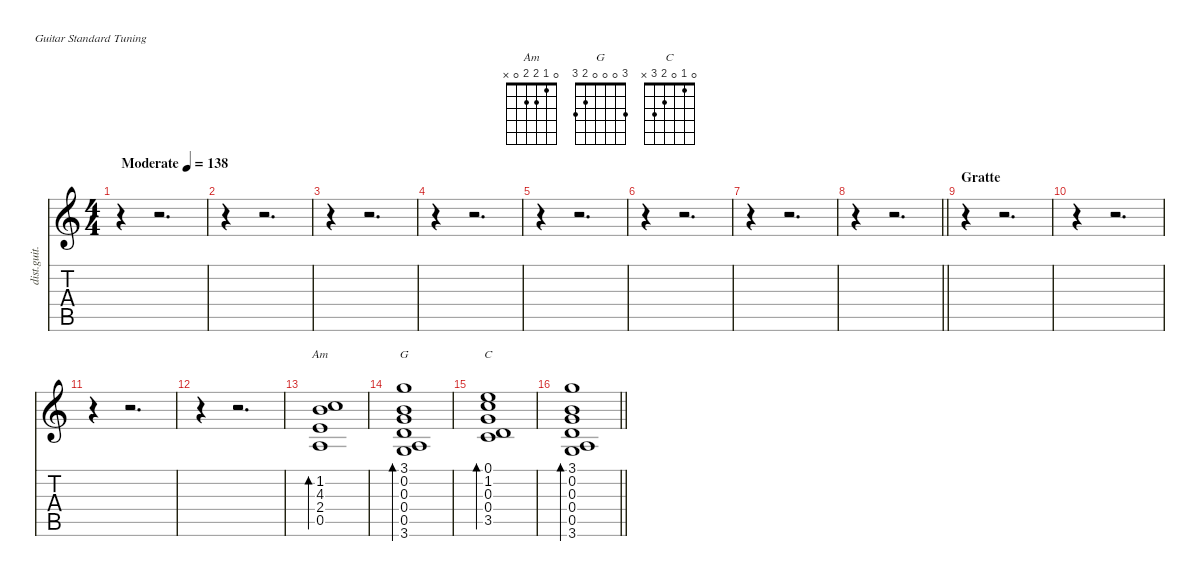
\defaultSystemsLayout 4
\hideDynamics
\bracketExtendMode nobrackets
\track ("Sylvain" "dist.guit.") {instrument distortionguitar}
\staff {score tabs}
\tuning (E4 B3 G3 D3 A2 E2)
\chord ("Am" 0 1 2 2 0 x) {showfingering false}
\chord ("G" 3 0 0 0 2 3) {showfingering false}
\chord ("C" 0 1 0 2 3 x) {showfingering false}
\ts (4 4)
\beaming (8 2 2 2 2)
\tempo (138 "Moderate")
\clef g2
\ks aminor
r.4{dy mf instrument distortionguitar beam Down} r.2{d beam Down} |
r.4{beam Down} r.2{d beam Down} |
r.4{beam Down} r.2{d beam Down} |
r.4{beam Down} r.2{d beam Down} |
r.4{beam Down} r.2{d beam Down} |
r.4{beam Down} r.2{d beam Down} |
r.4{beam Down} r.2{d beam Down} |
\barLineRight lightlight
r.4{beam Down} r.2{d beam Down} |
\section ("" "Gratte")
r.4{beam Down} r.2{d beam Down} |
r.4{beam Down} r.2{d beam Down} |
r.4{beam Down} r.2{d beam Down} |
r.4{beam Down} r.2{d beam Down} |
(0.5 2.4 4.3 1.2).1{bd 227 ch "Am" instrument electricguitarclean beam Up} |
(3.6 0.5 0.4 0.3 0.2 3.1).1{bd 227 ch "G" beam Up} |
(3.5 0.4 0.3 1.2 0.1).1{bd 248 ch "C" beam Up} |
\barLineRight lightlight
(3.6 0.5 0.4 0.3 0.2 3.1).1{bd 227 beam Up}
